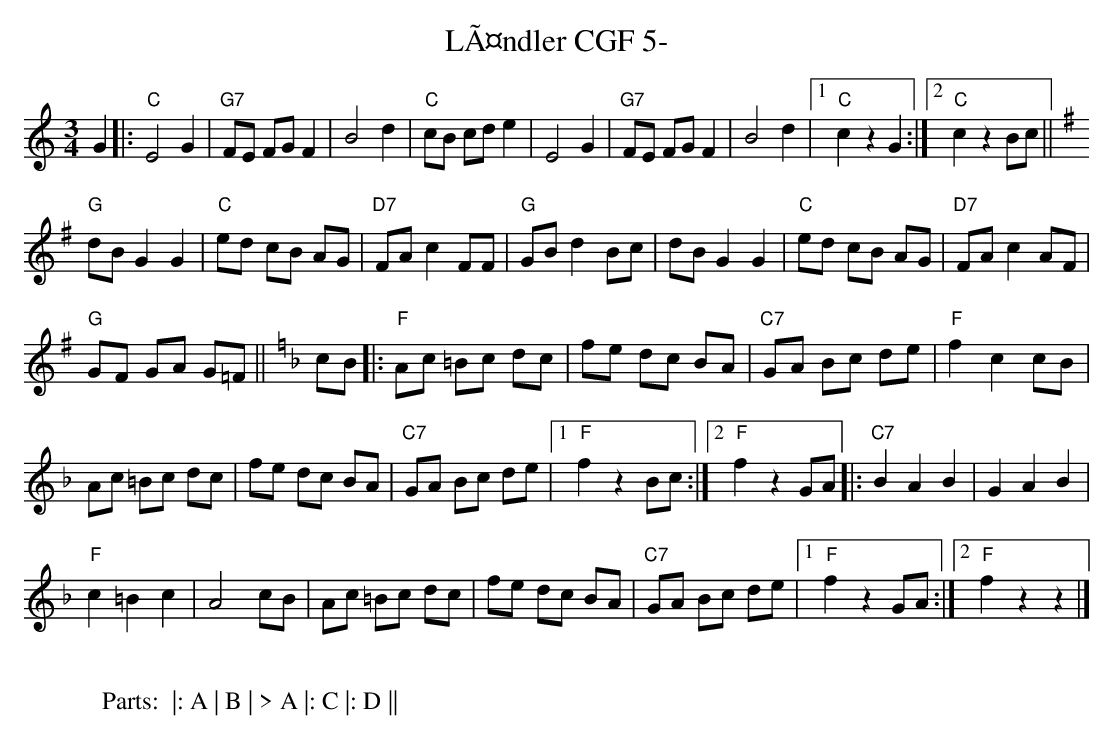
X:1
T:LÃ¤ndler CGF 5-
M:3/4
L:1/8
K:Cmaj
G2 |: "C"E4G2 | "G7"FE FG F2 | B4d2 | "C"cB cd e2 | E4G2 | "G7"FE FG F2 | B4d2 |1 "C"c2z2G2 :|2 "C"c2z2Bc || [K:Gmaj]
"G"dB G2G2 | "C"ed cB AG | "D7"FA c2 FF | "G"GB d2 Bc | dB G2G2 | "C"ed cB AG | "D7"FA c2 AF |
"G"GF GA G=F || [K:Fmaj] cB |:"F"Ac =Bc dc | fe dc BA | "C7"GA Bc de | "F"f2c2 cB |
Ac =Bc dc | fe dc BA | "C7"GA Bc de |1 "F"f2 z2 Bc :|2 "F"f2 z2 GA |: "C7"B2A2B2 | G2A2B2 |
"F"c2=B2c2 | A4 cB | Ac =Bc dc | fe dc BA | "C7"GA Bc de |1 "F"f2 z2 GA :|2 "F"f2z2z2 |]
W:
W:Parts:  |: A | B | > A |: C |: D ||
